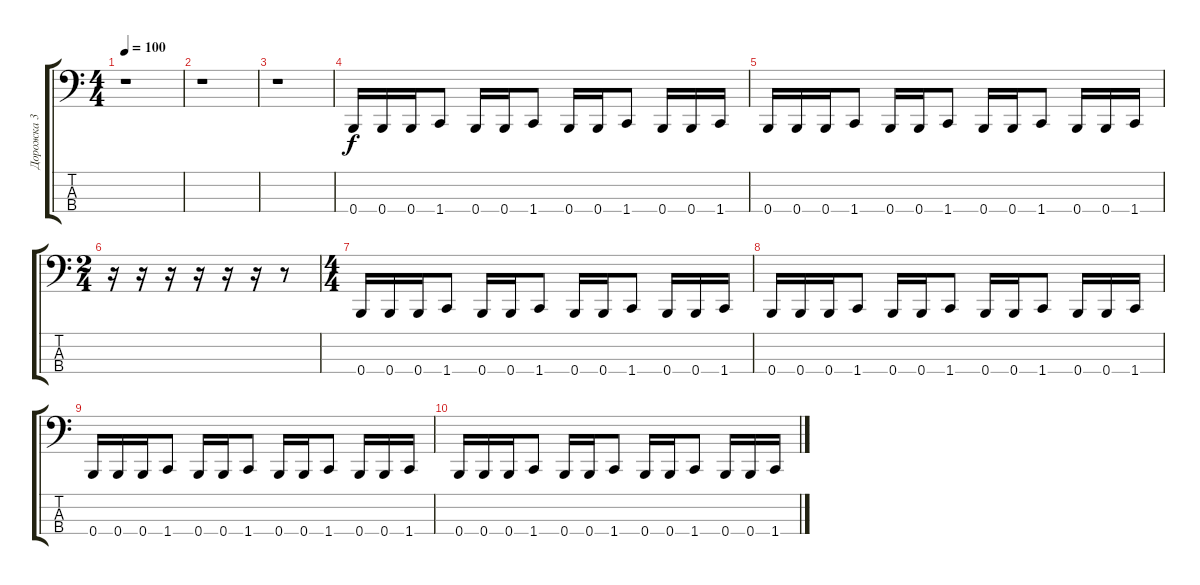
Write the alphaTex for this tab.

\track ("Дорожка 3" "Дорожка 3") {instrument electricbasspick}
\staff {score tabs}
\tuning (E2 B1 Gb1 B0) {hide}
\ts (4 4)
\tempo 100
\clef f4
\ks c
r.1{dy f instrument electricbasspick} |
r.1 |
r.1 |
0.4.16 0.4.16 0.4.16 1.4.8 0.4.16 0.4.16 1.4.8 0.4.16 0.4.16 1.4.8 0.4.16 0.4.16 1.4.16 |
0.4.16 0.4.16 0.4.16 1.4.8 0.4.16 0.4.16 1.4.8 0.4.16 0.4.16 1.4.8 0.4.16 0.4.16 1.4.16 |
\ts (2 4)
r.16 r.16 r.16 r.16 r.16 r.16 r.8 |
\ts (4 4)
0.4.16 0.4.16 0.4.16 1.4.8 0.4.16 0.4.16 1.4.8 0.4.16 0.4.16 1.4.8 0.4.16 0.4.16 1.4.16 |
0.4.16 0.4.16 0.4.16 1.4.8 0.4.16 0.4.16 1.4.8 0.4.16 0.4.16 1.4.8 0.4.16 0.4.16 1.4.16 |
0.4.16 0.4.16 0.4.16 1.4.8 0.4.16 0.4.16 1.4.8 0.4.16 0.4.16 1.4.8 0.4.16 0.4.16 1.4.16 |
0.4.16 0.4.16 0.4.16 1.4.8 0.4.16 0.4.16 1.4.8 0.4.16 0.4.16 1.4.8 0.4.16 0.4.16 1.4.16
